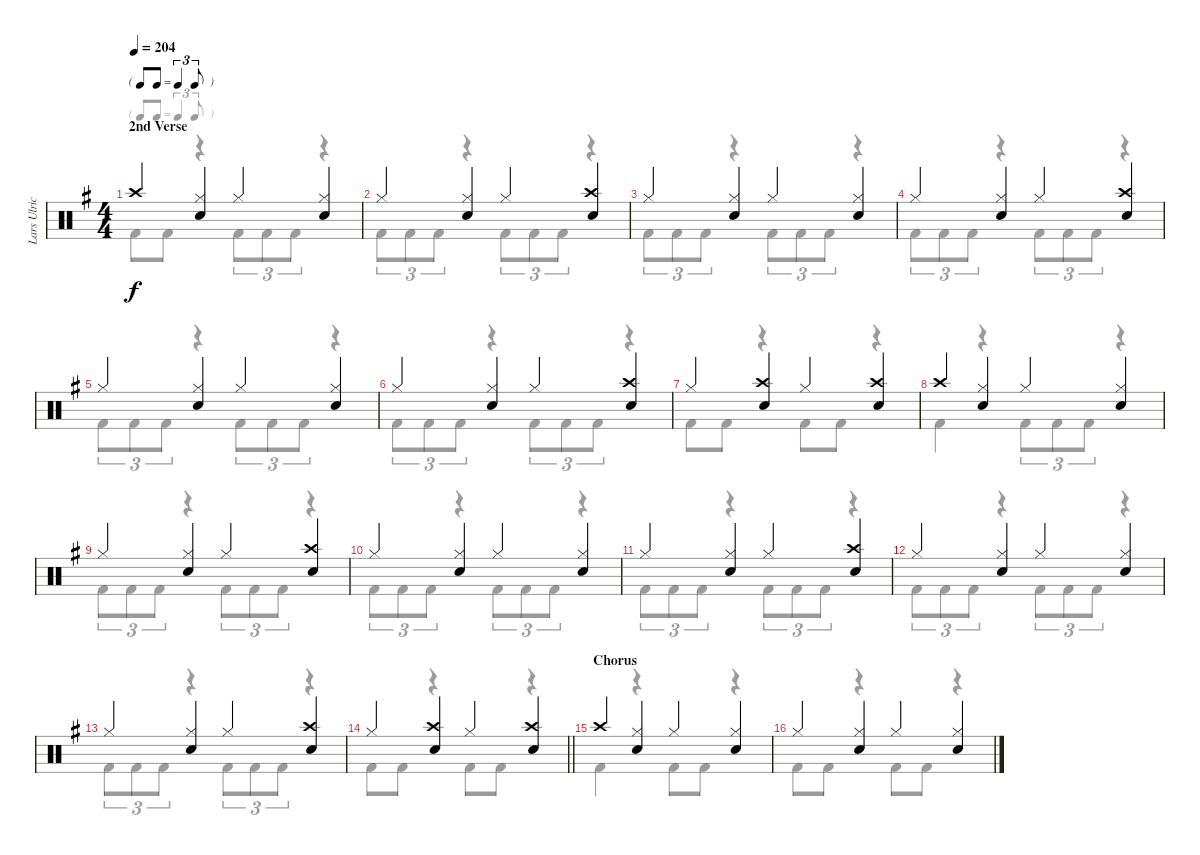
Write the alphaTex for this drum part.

\track ("Lars Ulrich" "Lars Ulric") {instrument percussion}
\staff {score}
\articulation defaults
\voice
\ts (4 4)
\tf triplet8th
\section ("" "2nd Verse")
\tempo 204
\clef neutral
\ks eminor "Crash high (hit)".4{dy f}
("Hi-Hat (closed)" "Snare (hit) 2").4 "Hi-Hat (closed)".4 ("Hi-Hat (closed)" "Snare (hit) 2").4 |
"Hi-Hat (closed)".4 ("Hi-Hat (closed)" "Snare (hit) 2").4 "Hi-Hat (closed)".4 ("Crash high (hit)" "Snare (hit) 2").4 |
"Hi-Hat (closed)".4 ("Hi-Hat (closed)" "Snare (hit) 2").4 "Hi-Hat (closed)".4 ("Hi-Hat (closed)" "Snare (hit) 2").4 |
"Hi-Hat (closed)".4 ("Hi-Hat (closed)" "Snare (hit) 2").4 "Hi-Hat (closed)".4 ("Crash high (hit)" "Snare (hit) 2").4 |
"Hi-Hat (closed)".4 ("Hi-Hat (closed)" "Snare (hit) 2").4 "Hi-Hat (closed)".4 ("Hi-Hat (closed)" "Snare (hit) 2").4 |
"Hi-Hat (closed)".4 ("Hi-Hat (closed)" "Snare (hit) 2").4 "Hi-Hat (closed)".4 ("Crash high (hit)" "Snare (hit) 2").4 |
"Hi-Hat (closed)".4 ("Crash high (hit)" "Snare (hit) 2").4 "Hi-Hat (closed)".4 ("Crash high (hit)" "Snare (hit) 2").4 |
"Crash high (hit)".4 ("Hi-Hat (closed)" "Snare (hit) 2").4 "Hi-Hat (closed)".4 ("Hi-Hat (closed)" "Snare (hit) 2").4 |
"Hi-Hat (closed)".4 ("Hi-Hat (closed)" "Snare (hit) 2").4 "Hi-Hat (closed)".4 ("Crash high (hit)" "Snare (hit) 2").4 |
"Hi-Hat (closed)".4 ("Hi-Hat (closed)" "Snare (hit) 2").4 "Hi-Hat (closed)".4 ("Hi-Hat (closed)" "Snare (hit) 2").4 |
"Hi-Hat (closed)".4 ("Hi-Hat (closed)" "Snare (hit) 2").4 "Hi-Hat (closed)".4 ("Crash high (hit)" "Snare (hit) 2").4 |
"Hi-Hat (closed)".4 ("Hi-Hat (closed)" "Snare (hit) 2").4 "Hi-Hat (closed)".4 ("Hi-Hat (closed)" "Snare (hit) 2").4 |
"Hi-Hat (closed)".4 ("Hi-Hat (closed)" "Snare (hit) 2").4 "Hi-Hat (closed)".4 ("Crash high (hit)" "Snare (hit) 2").4 |
\barLineRight lightlight "Hi-Hat (closed)".4
("Crash high (hit)" "Snare (hit) 2").4 "Hi-Hat (closed)".4 ("Crash high (hit)" "Snare (hit) 2").4 |
\section ("" "Chorus")
"Crash high (hit)".4 ("Hi-Hat (closed)" "Snare (hit) 2").4 "Hi-Hat (closed)".4 ("Hi-Hat (closed)" "Snare (hit) 2").4 |
"Hi-Hat (closed)".4 ("Hi-Hat (closed)" "Snare (hit) 2").4 "Hi-Hat (closed)".4 ("Hi-Hat (closed)" "Snare (hit) 2").4
\voice
\clef neutral
\ottava regular
\simile none
\ks eminor "Kick (hit) 2".8{dy f} "Kick (hit) 2".8
r.4 "Kick (hit) 2".8{tu (3 2)} "Kick (hit) 2".8{tu (3 2)} "Kick (hit) 2".8{tu (3 2)} r.4 |
"Kick (hit) 2".8{tu (3 2)} "Kick (hit) 2".8{tu (3 2)} "Kick (hit) 2".8{tu (3 2)} r.4 "Kick (hit) 2".8{tu (3 2)} "Kick (hit) 2".8{tu (3 2)} "Kick (hit) 2".8{tu (3 2)} r.4 |
"Kick (hit) 2".8{tu (3 2)} "Kick (hit) 2".8{tu (3 2)} "Kick (hit) 2".8{tu (3 2)} r.4 "Kick (hit) 2".8{tu (3 2)} "Kick (hit) 2".8{tu (3 2)} "Kick (hit) 2".8{tu (3 2)} r.4 |
"Kick (hit) 2".8{tu (3 2)} "Kick (hit) 2".8{tu (3 2)} "Kick (hit) 2".8{tu (3 2)} r.4 "Kick (hit) 2".8{tu (3 2)} "Kick (hit) 2".8{tu (3 2)} "Kick (hit) 2".8{tu (3 2)} r.4 |
"Kick (hit) 2".8{tu (3 2)} "Kick (hit) 2".8{tu (3 2)} "Kick (hit) 2".8{tu (3 2)} r.4 "Kick (hit) 2".8{tu (3 2)} "Kick (hit) 2".8{tu (3 2)} "Kick (hit) 2".8{tu (3 2)} r.4 |
"Kick (hit) 2".8{tu (3 2)} "Kick (hit) 2".8{tu (3 2)} "Kick (hit) 2".8{tu (3 2)} r.4 "Kick (hit) 2".8{tu (3 2)} "Kick (hit) 2".8{tu (3 2)} "Kick (hit) 2".8{tu (3 2)} r.4 |
"Kick (hit) 2".8 "Kick (hit) 2".8 r.4 "Kick (hit) 2".8 "Kick (hit) 2".8 r.4 |
"Kick (hit) 2".4 r.4 "Kick (hit) 2".8{tu (3 2)} "Kick (hit) 2".8{tu (3 2)} "Kick (hit) 2".8{tu (3 2)} r.4 |
"Kick (hit) 2".8{tu (3 2)} "Kick (hit) 2".8{tu (3 2)} "Kick (hit) 2".8{tu (3 2)} r.4 "Kick (hit) 2".8{tu (3 2)} "Kick (hit) 2".8{tu (3 2)} "Kick (hit) 2".8{tu (3 2)} r.4 |
"Kick (hit) 2".8{tu (3 2)} "Kick (hit) 2".8{tu (3 2)} "Kick (hit) 2".8{tu (3 2)} r.4 "Kick (hit) 2".8{tu (3 2)} "Kick (hit) 2".8{tu (3 2)} "Kick (hit) 2".8{tu (3 2)} r.4 |
"Kick (hit) 2".8{tu (3 2)} "Kick (hit) 2".8{tu (3 2)} "Kick (hit) 2".8{tu (3 2)} r.4 "Kick (hit) 2".8{tu (3 2)} "Kick (hit) 2".8{tu (3 2)} "Kick (hit) 2".8{tu (3 2)} r.4 |
"Kick (hit) 2".8{tu (3 2)} "Kick (hit) 2".8{tu (3 2)} "Kick (hit) 2".8{tu (3 2)} r.4 "Kick (hit) 2".8{tu (3 2)} "Kick (hit) 2".8{tu (3 2)} "Kick (hit) 2".8{tu (3 2)} r.4 |
"Kick (hit) 2".8{tu (3 2)} "Kick (hit) 2".8{tu (3 2)} "Kick (hit) 2".8{tu (3 2)} r.4 "Kick (hit) 2".8{tu (3 2)} "Kick (hit) 2".8{tu (3 2)} "Kick (hit) 2".8{tu (3 2)} r.4 |
\barLineRight lightlight "Kick (hit) 2".8 "Kick (hit) 2".8
r.4 "Kick (hit) 2".8 "Kick (hit) 2".8 r.4 |
"Kick (hit) 2".4 r.4 "Kick (hit) 2".8 "Kick (hit) 2".8 r.4 |
"Kick (hit) 2".8 "Kick (hit) 2".8 r.4 "Kick (hit) 2".8 "Kick (hit) 2".8 r.4
